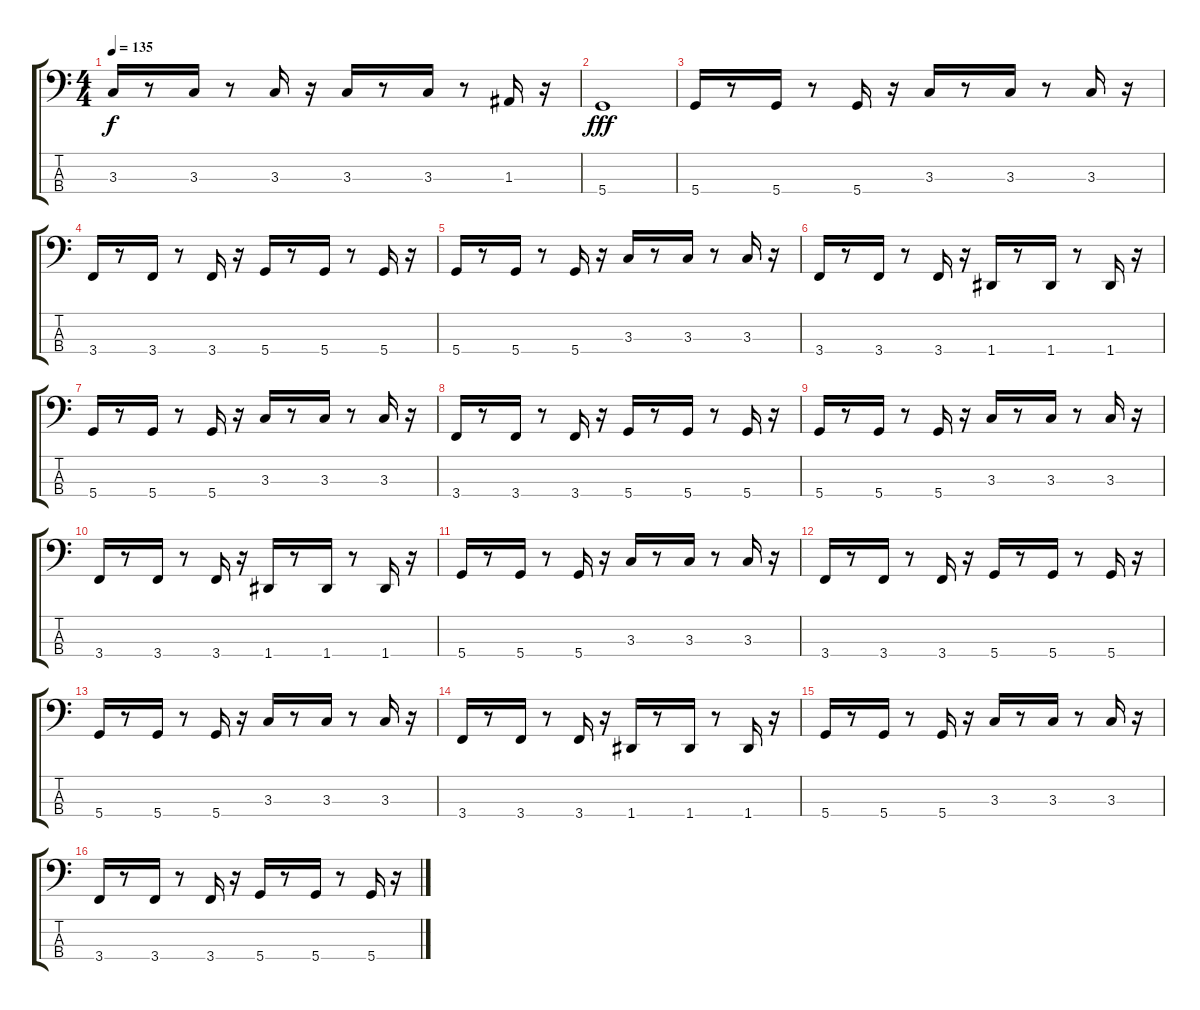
\track "" {instrument electricbasspick}
\staff {score tabs}
\tuning (G2 D2 A1 D1) {hide}
\ts (4 4)
\tempo 135
\clef f4
\ks c
3.3.16{dy f} r.8 3.3.16 r.8 3.3.16 r.16 3.3.16 r.8 3.3.16 r.8 1.3.16 r.16 |
5.4.1{dy fff} |
5.4.16 r.8 5.4.16 r.8 5.4.16 r.16 3.3.16 r.8 3.3.16 r.8 3.3.16 r.16 |
3.4.16 r.8 3.4.16 r.8 3.4.16 r.16 5.4.16 r.8 5.4.16 r.8 5.4.16 r.16 |
5.4.16 r.8 5.4.16 r.8 5.4.16 r.16 3.3.16 r.8 3.3.16 r.8 3.3.16 r.16 |
3.4.16 r.8 3.4.16 r.8 3.4.16 r.16 1.4.16 r.8 1.4.16 r.8 1.4.16 r.16 |
5.4.16 r.8 5.4.16 r.8 5.4.16 r.16 3.3.16 r.8 3.3.16 r.8 3.3.16 r.16 |
3.4.16 r.8 3.4.16 r.8 3.4.16 r.16 5.4.16 r.8 5.4.16 r.8 5.4.16 r.16 |
5.4.16 r.8 5.4.16 r.8 5.4.16 r.16 3.3.16 r.8 3.3.16 r.8 3.3.16 r.16 |
3.4.16 r.8 3.4.16 r.8 3.4.16 r.16 1.4.16 r.8 1.4.16 r.8 1.4.16 r.16 |
5.4.16 r.8 5.4.16 r.8 5.4.16 r.16 3.3.16 r.8 3.3.16 r.8 3.3.16 r.16 |
3.4.16 r.8 3.4.16 r.8 3.4.16 r.16 5.4.16 r.8 5.4.16 r.8 5.4.16 r.16 |
5.4.16 r.8 5.4.16 r.8 5.4.16 r.16 3.3.16 r.8 3.3.16 r.8 3.3.16 r.16 |
3.4.16 r.8 3.4.16 r.8 3.4.16 r.16 1.4.16 r.8 1.4.16 r.8 1.4.16 r.16 |
5.4.16 r.8 5.4.16 r.8 5.4.16 r.16 3.3.16 r.8 3.3.16 r.8 3.3.16 r.16 |
3.4.16 r.8 3.4.16 r.8 3.4.16 r.16 5.4.16 r.8 5.4.16 r.8 5.4.16 r.16
